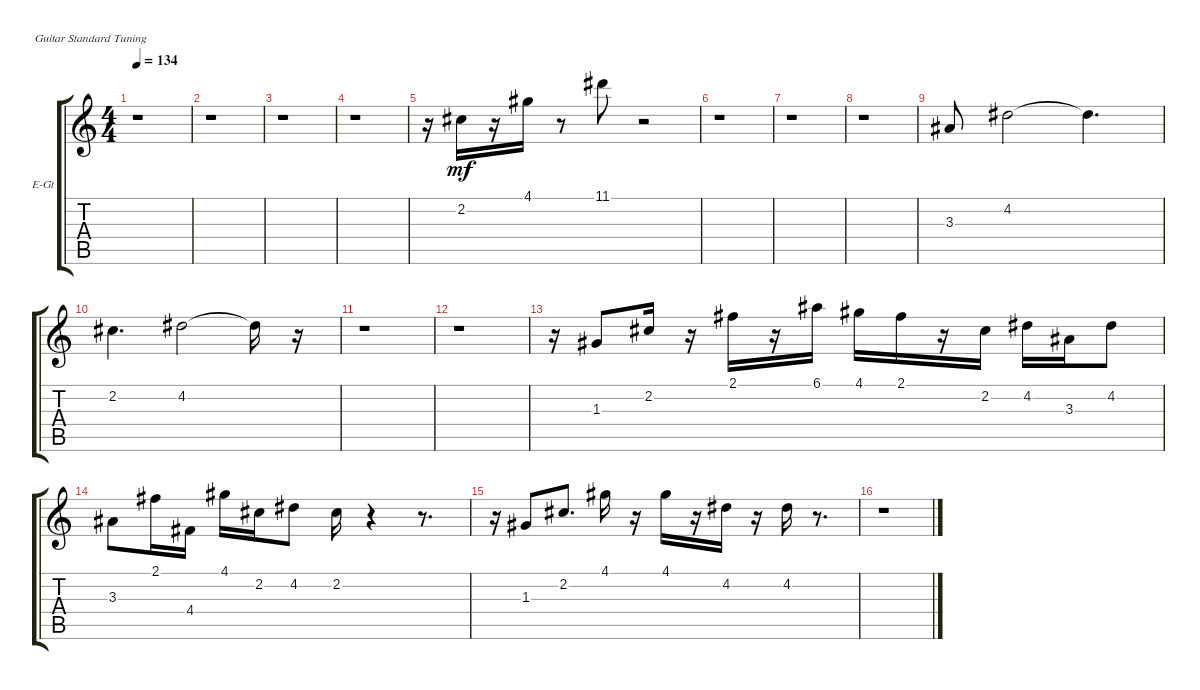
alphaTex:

\bracketExtendMode groupsimilarinstruments
\firstSystemTrackNameOrientation horizontal
\otherSystemsTrackNameOrientation horizontal
\track ("Guitar 4" "E-Gt") {instrument electricguitarclean}
\staff {score tabs}
\tuning (E4 B3 G3 D3 A2 E2)
\ts (4 4)
\tempo 134
\clef g2
\ks c
r.1{dy mf instrument electricguitarclean} |
r.1 |
r.1 |
r.1 |
r.16 2.2.16 r.16 4.1.16 r.8 11.1.8 r.2 |
r.1 |
r.1 |
r.1 |
3.3.8 4.2.2 4.2{t}.4{d} |
2.2.4{d} 4.2.2 4.2{t}.16 r.16 |
r.1 |
r.1 |
r.16 1.3.8 2.2.16 r.16 2.1.16 r.16 6.1.16 4.1.16 2.1.16 r.16 2.2.16 4.2.16 3.3.16 4.2.8 |
3.3.8 2.1.16 4.4.16 4.1.16 2.2.16 4.2.8 2.2.16 r.4 r.8{d} |
r.16 1.3.8 2.2.8{d} 4.1.16 r.16 4.1.16 r.16 4.2.16 r.16 4.2.16 r.8{d} |
r.1
